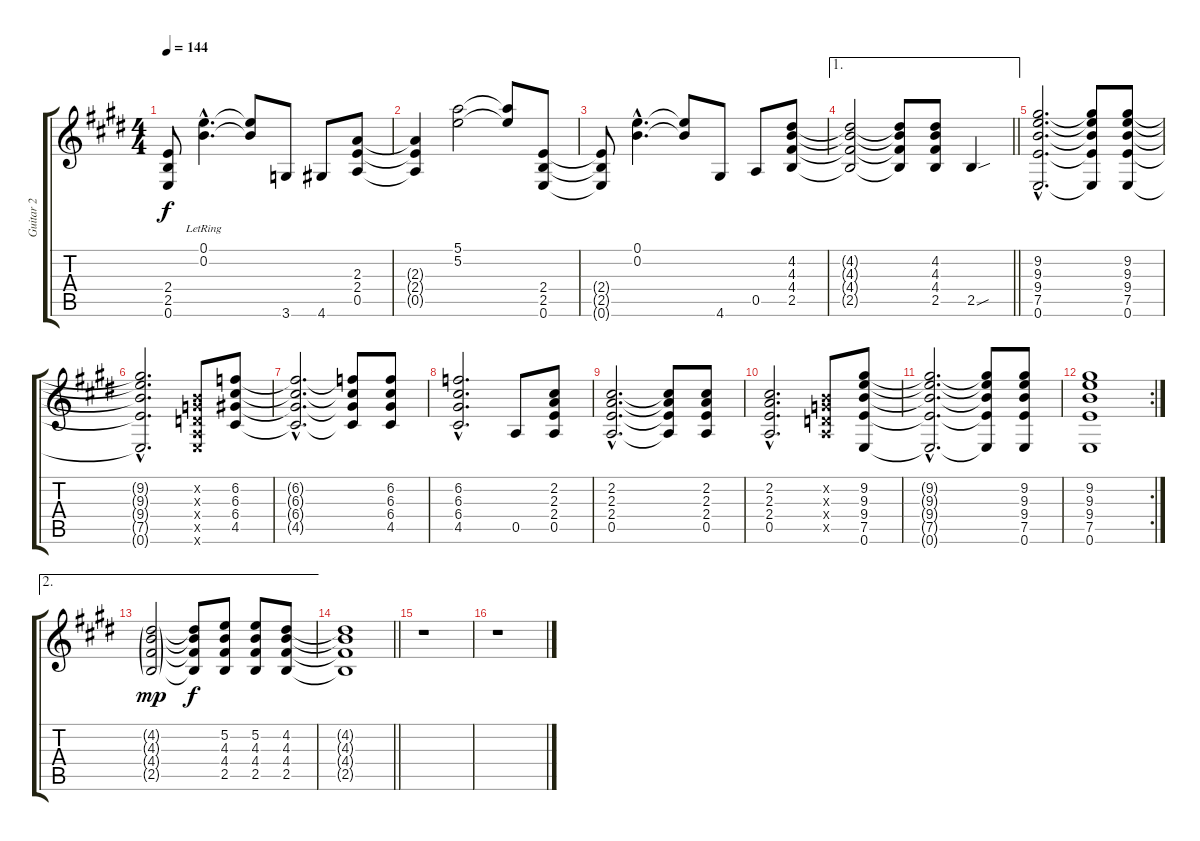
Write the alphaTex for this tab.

\track ("Guitar 2" "Guitar 2") {instrument distortionguitar}
\staff {score tabs}
\tuning (E4 B3 G3 D3 A2 E2) {hide}
\ts (4 4)
\tempo 144
\clef g2
\ks e
(2.4{t} 2.5{t} 0.6{t}).8{dy f} (0.1{hac lr} 0.2{hac}).4{d} (0.1{t} 0.2{t}).8 3.6.8 4.6.8 (2.3 2.4 0.5).8 |
(2.3{t} 2.4{t} 0.5{t}).4 (5.1 5.2).2 (5.1{t} 5.2{t}).8 (2.4 2.5 0.6).8 |
(2.4{t} 2.5{t} 0.6{t}).8 (0.1{hac} 0.2{hac}).4{d} (0.1{t} 0.2{t}).8 4.6.8 0.5.8 (4.2 4.3 4.4 2.5).8 |
\ae 1
\barLineRight lightlight
(4.2{t} 4.3{t} 4.4{t} 2.5{t}).2 (4.2{t} 4.3{t} 4.4{t} 2.5{t}).8 (4.2 4.3 4.4 2.5).8 2.5{sou}.4 |
(9.2{hac} 9.3{hac} 9.4{hac} 7.5{hac} 0.6{hac}).2{d} (9.2{t} 9.3{t} 9.4{t} 7.5{t} 0.6{t}).8 (9.2 9.3 9.4 7.5 0.6).8 |
(9.2{hac t} 9.3{hac t} 9.4{hac t} 7.5{hac t} 0.6{hac t}).2{d} (0.2{x} 0.3{x} 0.4{x} 0.5{x} 0.6{x}).8 (6.2 6.3 6.4 4.5).8 |
(6.2{hac t} 6.3{hac t} 6.4{hac t} 4.5{hac t}).2{d} (6.2{t} 6.3{t} 6.4{t} 4.5{t}).8 (6.2 6.3 6.4 4.5).8 |
(6.2{hac} 6.3{hac} 6.4{hac} 4.5{hac}).2{d} 0.5.8 (2.2 2.3 2.4 0.5).8 |
(2.2{hac} 2.3{hac} 2.4{hac} 0.5{hac}).2{d} (2.2{t} 2.3{t} 2.4{t} 0.5{t}).8 (2.2 2.3 2.4 0.5).8 |
(2.2{hac} 2.3{hac} 2.4{hac} 0.5{hac}).2{d} (0.2{x} 0.3{x} 0.4{x} 0.5{x}).8 (9.2 9.3 9.4 7.5 0.6).8 |
(9.2{hac t} 9.3{hac t} 9.4{hac t} 7.5{hac t} 0.6{hac t}).2{d} (9.2{t} 9.3{t} 9.4{t} 7.5{t} 0.6{t}).8 (9.2 9.3 9.4 7.5 0.6).8 |
\rc 2
(9.2 9.3 9.4 7.5 0.6).1 |
\ae 2
(4.2{g} 4.3{g} 4.4{g} 2.5{g}).2{dy mp} (4.2{t} 4.3{t} 4.4{t} 2.5{t}).8{dy f} (5.2 4.3 4.4 2.5).8 (5.2 4.3 4.4 2.5).8 (4.2 4.3 4.4 2.5).8 |
\barLineRight lightlight
(4.2{t} 4.3{t} 4.4{t} 2.5{t}).1 |
r.1 |
r.1
